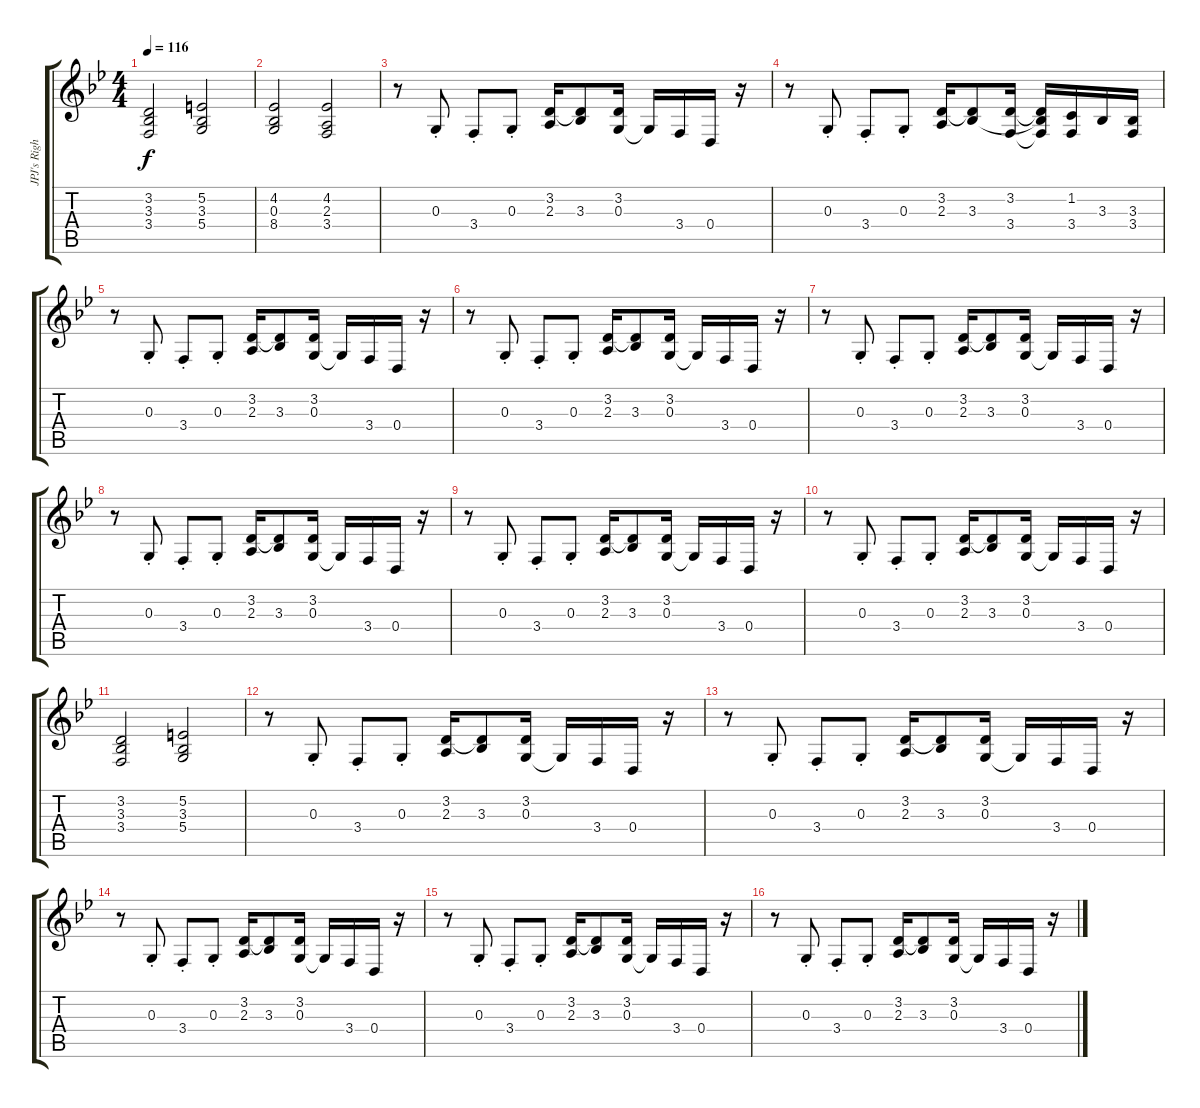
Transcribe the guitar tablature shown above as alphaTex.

\track ("JPJ's Right Hand" "JPJ's Righ") {instrument harpsichord}
\staff {score tabs}
\tuning (E4 B3 G3 D3 A2 E2) {hide}
\ts (4 4)
\tempo 116
\clef g2
\ks bb
(3.2 3.3 3.4).2{dy f} (5.2 3.3 5.4).2 |
(4.2 0.3 8.4).2 (4.2 2.3 3.4).2 |
r.8 0.3{st}.8 3.4{st}.8 0.3{st}.8 (3.2 2.3).16 (3.2{t} 3.3).8 (3.2 0.3).16 0.3{t}.16 3.4.16 0.4.16 r.16 |
r.8 0.3{st}.8 3.4{st}.8 0.3{st}.8 (3.2 2.3).16 (3.2{t} 3.3).8 (3.2 3.4).16 (3.2{t} 3.3{t} 3.4{t}).16 (1.2 3.4).16 3.3.16 (3.3 3.4).16 |
r.8 0.3{st}.8 3.4{st}.8 0.3{st}.8 (3.2 2.3).16 (3.2{t} 3.3).8 (3.2 0.3).16 0.3{t}.16 3.4.16 0.4.16 r.16 |
r.8 0.3{st}.8 3.4{st}.8 0.3{st}.8 (3.2 2.3).16 (3.2{t} 3.3).8 (3.2 0.3).16 0.3{t}.16 3.4.16 0.4.16 r.16 |
r.8 0.3{st}.8 3.4{st}.8 0.3{st}.8 (3.2 2.3).16 (3.2{t} 3.3).8 (3.2 0.3).16 0.3{t}.16 3.4.16 0.4.16 r.16 |
r.8 0.3{st}.8 3.4{st}.8 0.3{st}.8 (3.2 2.3).16 (3.2{t} 3.3).8 (3.2 0.3).16 0.3{t}.16 3.4.16 0.4.16 r.16 |
r.8 0.3{st}.8 3.4{st}.8 0.3{st}.8 (3.2 2.3).16 (3.2{t} 3.3).8 (3.2 0.3).16 0.3{t}.16 3.4.16 0.4.16 r.16 |
r.8 0.3{st}.8 3.4{st}.8 0.3{st}.8 (3.2 2.3).16 (3.2{t} 3.3).8 (3.2 0.3).16 0.3{t}.16 3.4.16 0.4.16 r.16 |
(3.2 3.3 3.4).2 (5.2 3.3 5.4).2 |
r.8 0.3{st}.8 3.4{st}.8 0.3{st}.8 (3.2 2.3).16 (3.2{t} 3.3).8 (3.2 0.3).16 0.3{t}.16 3.4.16 0.4.16 r.16 |
r.8 0.3{st}.8 3.4{st}.8 0.3{st}.8 (3.2 2.3).16 (3.2{t} 3.3).8 (3.2 0.3).16 0.3{t}.16 3.4.16 0.4.16 r.16 |
r.8 0.3{st}.8 3.4{st}.8 0.3{st}.8 (3.2 2.3).16 (3.2{t} 3.3).8 (3.2 0.3).16 0.3{t}.16 3.4.16 0.4.16 r.16 |
r.8 0.3{st}.8 3.4{st}.8 0.3{st}.8 (3.2 2.3).16 (3.2{t} 3.3).8 (3.2 0.3).16 0.3{t}.16 3.4.16 0.4.16 r.16 |
r.8 0.3{st}.8 3.4{st}.8 0.3{st}.8 (3.2 2.3).16 (3.2{t} 3.3).8 (3.2 0.3).16 0.3{t}.16 3.4.16 0.4.16 r.16
